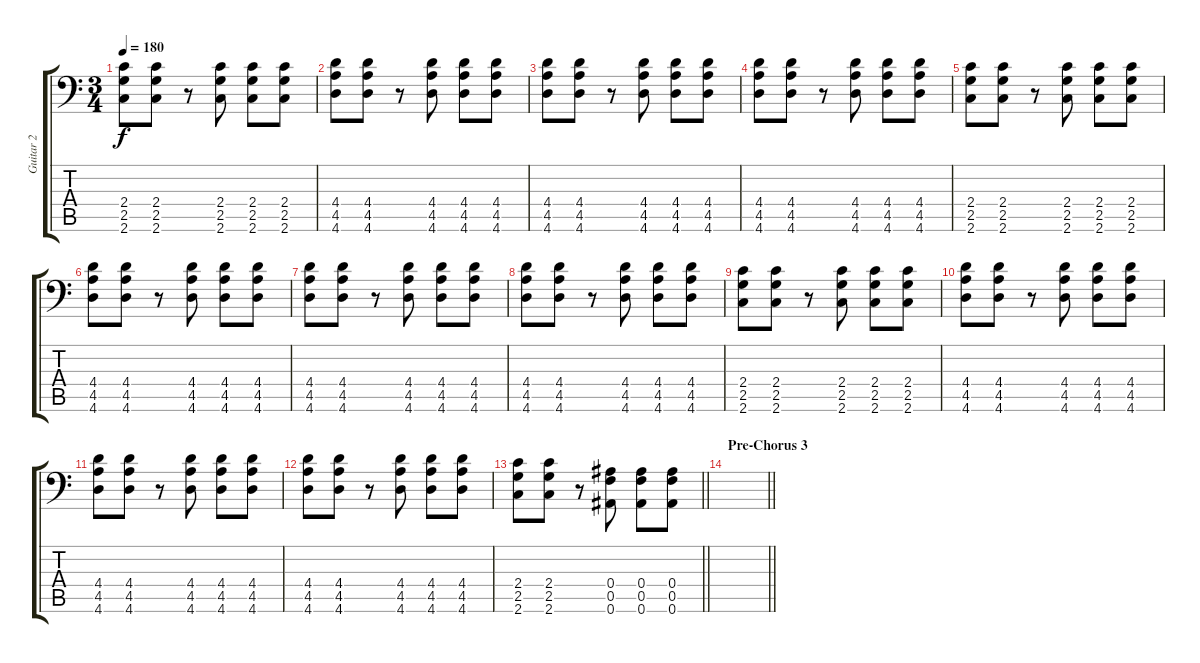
\track ("Guitar 2" "Guitar 2") {instrument overdrivenguitar}
\staff {score tabs}
\tuning (C4 G3 Eb3 Bb2 F2 Bb1) {hide}
\ts (3 4)
\tempo 180
\clef f4
\ks c
(2.4 2.5 2.6).8{dy f} (2.4 2.5 2.6).8 r.8 (2.4 2.5 2.6).8 (2.4 2.5 2.6).8 (2.4 2.5 2.6).8 |
(4.4 4.5 4.6).8 (4.4 4.5 4.6).8 r.8 (4.4 4.5 4.6).8 (4.4 4.5 4.6).8 (4.4 4.5 4.6).8 |
(4.4 4.5 4.6).8 (4.4 4.5 4.6).8 r.8 (4.4 4.5 4.6).8 (4.4 4.5 4.6).8 (4.4 4.5 4.6).8 |
(4.4 4.5 4.6).8 (4.4 4.5 4.6).8 r.8 (4.4 4.5 4.6).8 (4.4 4.5 4.6).8 (4.4 4.5 4.6).8 |
(2.4 2.5 2.6).8 (2.4 2.5 2.6).8 r.8 (2.4 2.5 2.6).8 (2.4 2.5 2.6).8 (2.4 2.5 2.6).8 |
(4.4 4.5 4.6).8 (4.4 4.5 4.6).8 r.8 (4.4 4.5 4.6).8 (4.4 4.5 4.6).8 (4.4 4.5 4.6).8 |
(4.4 4.5 4.6).8 (4.4 4.5 4.6).8 r.8 (4.4 4.5 4.6).8 (4.4 4.5 4.6).8 (4.4 4.5 4.6).8 |
(4.4 4.5 4.6).8 (4.4 4.5 4.6).8 r.8 (4.4 4.5 4.6).8 (4.4 4.5 4.6).8 (4.4 4.5 4.6).8 |
(2.4 2.5 2.6).8 (2.4 2.5 2.6).8 r.8 (2.4 2.5 2.6).8 (2.4 2.5 2.6).8 (2.4 2.5 2.6).8 |
(4.4 4.5 4.6).8 (4.4 4.5 4.6).8 r.8 (4.4 4.5 4.6).8 (4.4 4.5 4.6).8 (4.4 4.5 4.6).8 |
(4.4 4.5 4.6).8 (4.4 4.5 4.6).8 r.8 (4.4 4.5 4.6).8 (4.4 4.5 4.6).8 (4.4 4.5 4.6).8 |
(4.4 4.5 4.6).8 (4.4 4.5 4.6).8 r.8 (4.4 4.5 4.6).8 (4.4 4.5 4.6).8 (4.4 4.5 4.6).8 |
\barLineRight lightlight
(2.4 2.5 2.6).8 (2.4 2.5 2.6).8 r.8 (0.4 0.5 0.6).8 (0.4 0.5 0.6).8 (0.4 0.5 0.6).8 |
\section ("" "Pre-Chorus 3")
\barLineRight lightlight
